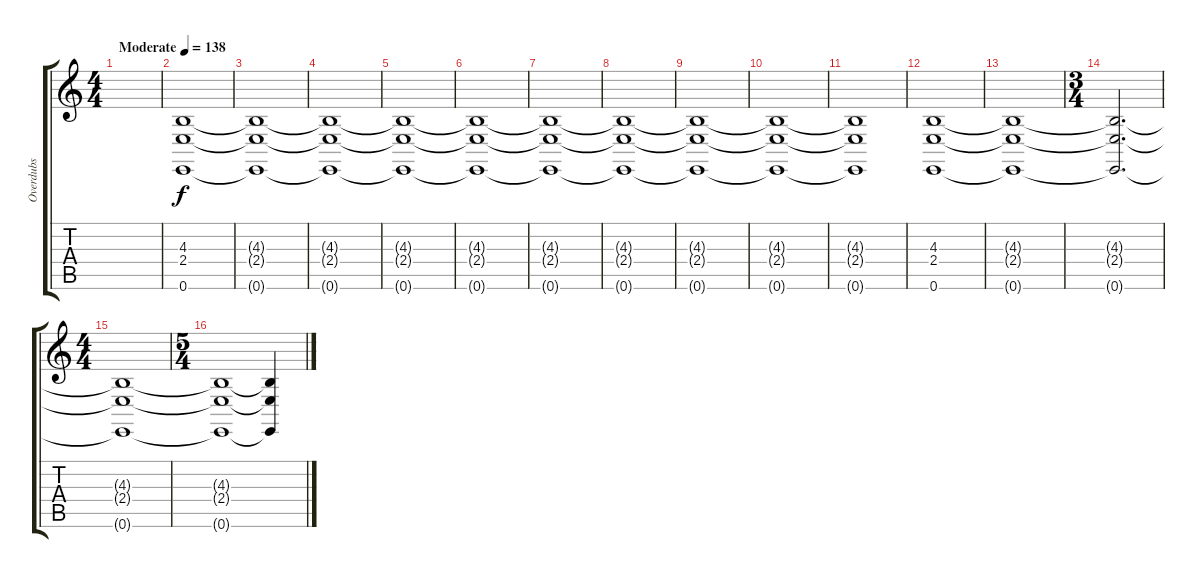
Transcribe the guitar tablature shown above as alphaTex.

\track ("Overdubs" "Overdubs") {instrument pad2warm}
\staff {score tabs}
\tuning (E4 B3 G3 D3 A2 E2) {hide}
\ts (4 4)
\tempo (138 "Moderate")
\clef g2
\ks c
|
(4.3 2.4 0.6).1{volume 7} |
(4.3{t} 2.4{t} 0.6{t}).1 |
(4.3{t} 2.4{t} 0.6{t}).1 |
(4.3{t} 2.4{t} 0.6{t}).1 |
(4.3{t} 2.4{t} 0.6{t}).1 |
(4.3{t} 2.4{t} 0.6{t}).1 |
(4.3{t} 2.4{t} 0.6{t}).1 |
(4.3{t} 2.4{t} 0.6{t}).1 |
(4.3{t} 2.4{t} 0.6{t}).1 |
(4.3{t} 2.4{t} 0.6{t}).1 |
(4.3 2.4 0.6).1 |
(4.3{t} 2.4{t} 0.6{t}).1 |
\ts (3 4)
(4.3{t} 2.4{t} 0.6{t}).2{d} |
\ts (4 4)
(4.3{t} 2.4{t} 0.6{t}).1 |
\ts (5 4)
(4.3{t} 2.4{t} 0.6{t}).1 (4.3{t} 2.4{t} 0.6{t}).4
